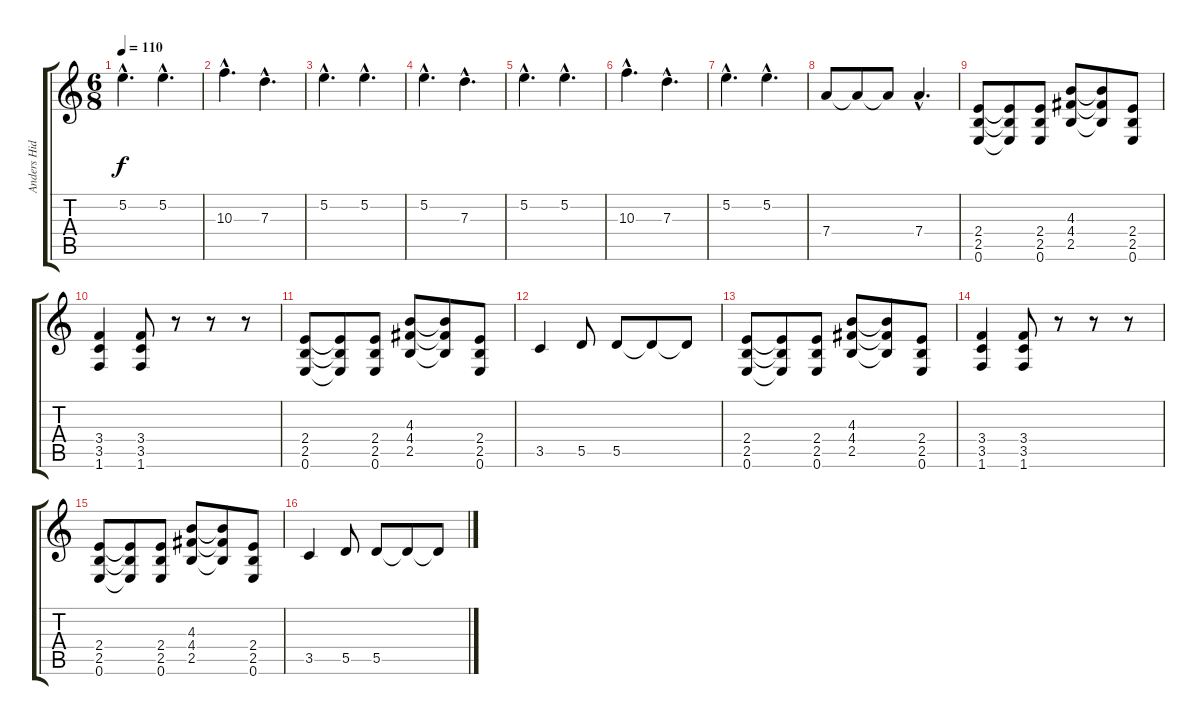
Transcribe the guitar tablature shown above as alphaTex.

\track ("Anders Hidle" "Anders Hid") {instrument distortionguitar}
\staff {score tabs}
\tuning (E4 B3 G3 D3 A2 E2) {hide}
\ts (6 8)
\tempo 110
\clef g2
\ks c
5.2{hac}.4{d dy f} 5.2{hac}.4{d} |
10.3{hac}.4{d} 7.3{hac}.4{d} |
5.2{hac}.4{d} 5.2{hac}.4{d} |
5.2{hac}.4{d} 7.3{hac}.4{d} |
5.2{hac}.4{d} 5.2{hac}.4{d} |
10.3{hac}.4{d} 7.3{hac}.4{d} |
5.2{hac}.4{d} 5.2{hac}.4{d} |
7.4.8 7.4{t}.8 7.4{t}.8 7.4{hac}.4{d} |
(2.4 2.5 0.6).8 (2.4{t} 2.5{t} 0.6{t}).8 (2.4 2.5 0.6).8 (4.3 4.4 2.5).8 (4.3{t} 4.4{t} 2.5{t}).8 (2.4 2.5 0.6).8 |
(3.4 3.5 1.6).4 (3.4 3.5 1.6).8 r.8 r.8 r.8 |
(2.4 2.5 0.6).8 (2.4{t} 2.5{t} 0.6{t}).8 (2.4 2.5 0.6).8 (4.3 4.4 2.5).8 (4.3{t} 4.4{t} 2.5{t}).8 (2.4 2.5 0.6).8 |
3.5.4 5.5.8 5.5.8 5.5{t}.8 5.5{t}.8 |
(2.4 2.5 0.6).8 (2.4{t} 2.5{t} 0.6{t}).8 (2.4 2.5 0.6).8 (4.3 4.4 2.5).8 (4.3{t} 4.4{t} 2.5{t}).8 (2.4 2.5 0.6).8 |
(3.4 3.5 1.6).4 (3.4 3.5 1.6).8 r.8 r.8 r.8 |
(2.4 2.5 0.6).8 (2.4{t} 2.5{t} 0.6{t}).8 (2.4 2.5 0.6).8 (4.3 4.4 2.5).8 (4.3{t} 4.4{t} 2.5{t}).8 (2.4 2.5 0.6).8 |
3.5.4 5.5.8 5.5.8 5.5{t}.8 5.5{t}.8
